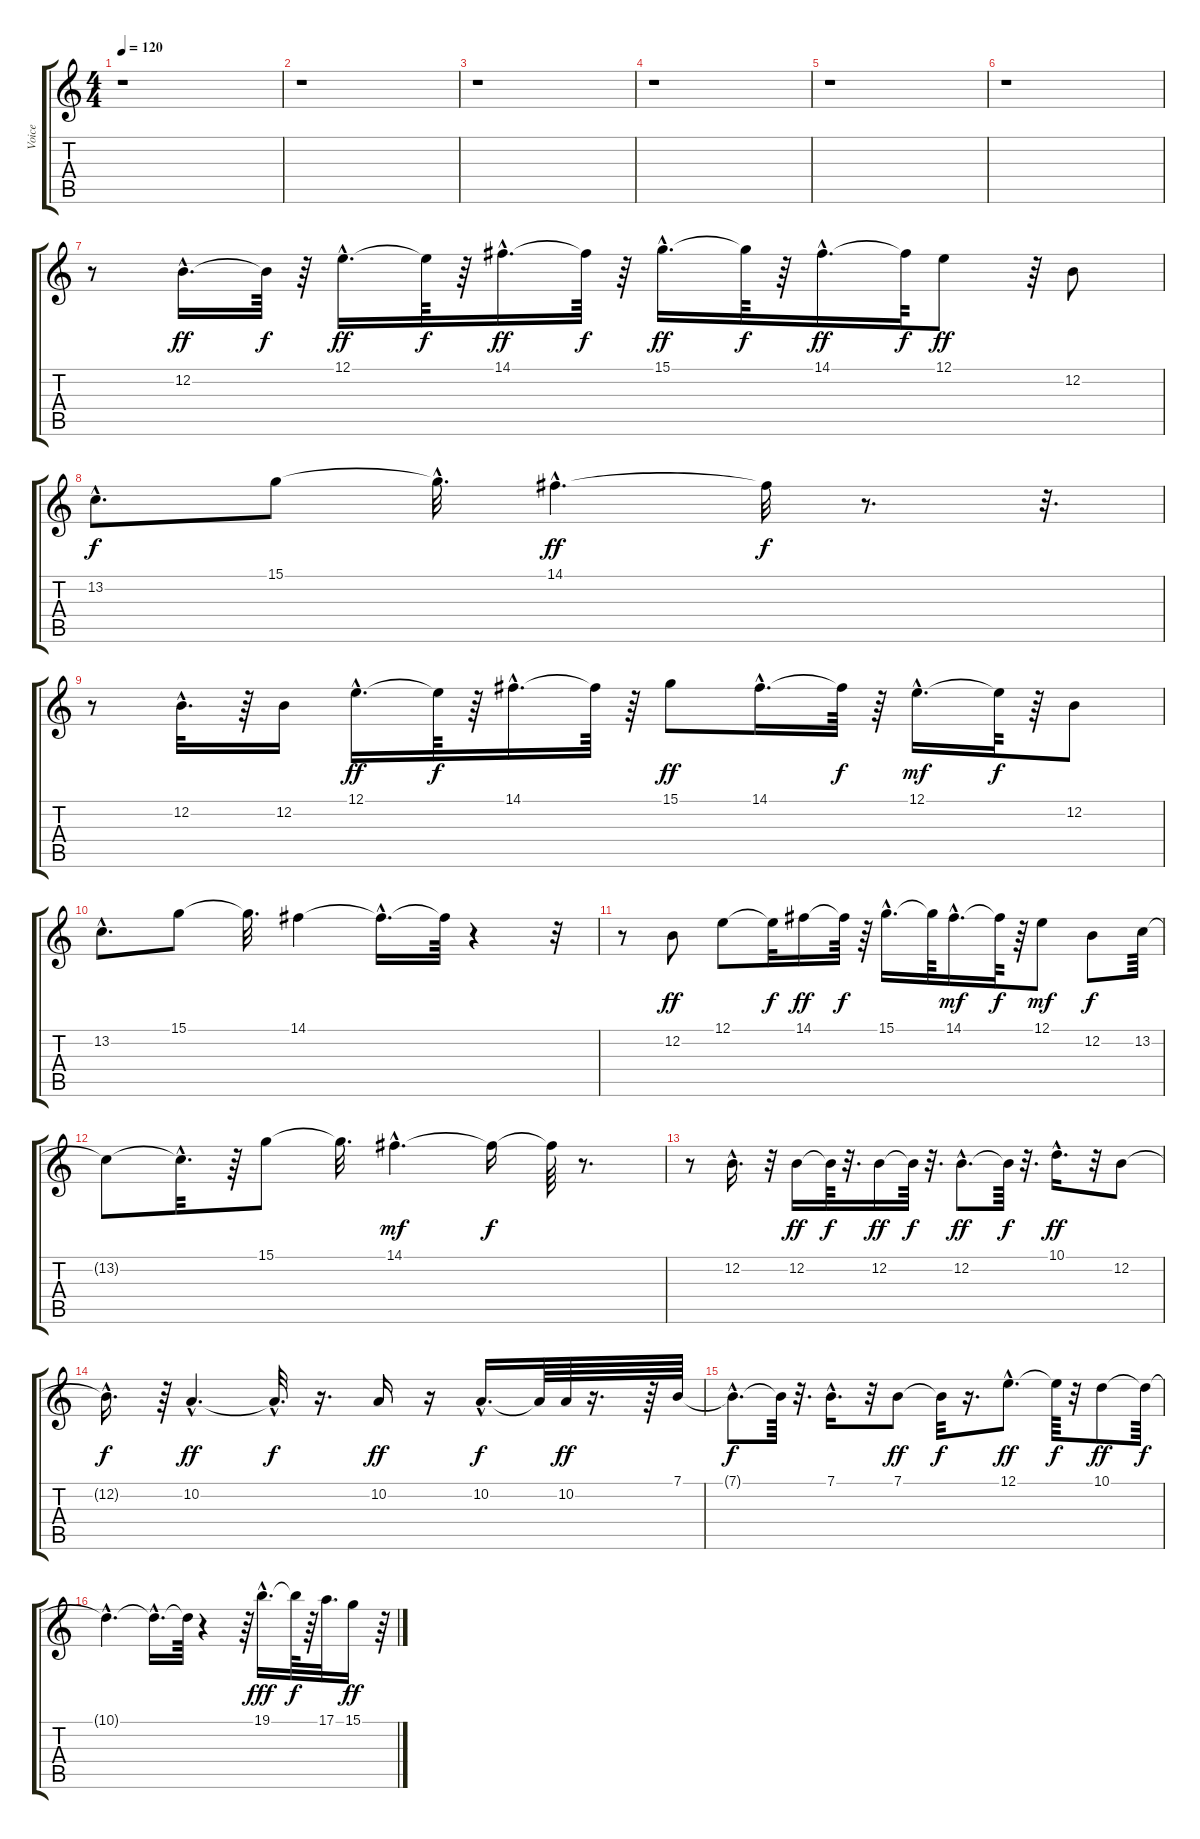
\track ("Voice" "Voice") {instrument lead2sawtooth}
\staff {score tabs}
\tuning (E4 B3 G3 D3 A2 E2) {hide}
\ts (4 4)
\tempo 120
\clef g2
\ks c
r.1{dy ff instrument lead2sawtooth} |
r.1 |
r.1 |
r.1 |
r.1 |
r.1 |
r.8 12.2{hac}.16{d} 12.2{t}.64{dy f} r.64 12.1{hac}.16{d dy ff} 12.1{t}.64{dy f} r.64 14.1{hac}.16{d dy ff} 14.1{t}.64{dy f} r.64 15.1{hac}.16{d dy ff} 15.1{t}.64{dy f} r.64 14.1{hac}.16{d dy ff} 14.1{t}.64{dy f} 12.1.8{dy ff} r.64 12.2.8 |
13.2{hac}.8{d dy f} 15.1.8 15.1{hac t}.32{d} 14.1{hac}.4{d dy ff} 14.1{t}.32{dy f} r.8{d} r.32{d} |
r.8 12.2{hac}.32{d} r.64 12.2.16 12.1{hac}.16{d dy ff} 12.1{t}.64{dy f} r.64 14.1{hac}.16{d} 14.1{t}.64 r.64 15.1.8{dy ff} 14.1{hac}.16{d} 14.1{t}.64{dy f} r.64 12.1{hac}.16{d dy mf} 12.1{t}.64{dy f} r.64 12.2.8 |
13.2{hac}.8{d} 15.1.8 15.1{t}.32{d} 14.1.4 14.1{hac t}.16{d} 14.1{t}.64 r.4 r.32 |
r.8 12.2.8{dy ff} 12.1.8 12.1{t}.32{dy f} 14.1.16{dy ff} 14.1{t}.64{dy f} r.64 15.1{hac}.16{d} 15.1{t}.64 14.1{hac}.16{d dy mf} 14.1{t}.64{dy f} r.64 12.1.8{dy mf} 12.2.8{dy f} 13.2.64 |
13.2{t}.8 13.2{hac t}.32{d} r.64 15.1.8 15.1{t}.32{d} 14.1{hac}.4{d dy mf} 14.1{t}.16{dy f} 14.1{t}.64 r.8{d} |
r.8 12.2{hac}.16{d} r.32 12.2.16{dy ff} 12.2{t}.64{dy f} r.32{d} 12.2.16{dy ff} 12.2{t}.64{dy f} r.32{d} 12.2{hac}.8{d dy ff} 12.2{t}.64{dy f} r.32{d} 10.1{hac}.16{d dy ff} r.32 12.2.8 |
12.2{hac t}.16{d dy f} r.64 10.2{hac}.4{d dy ff} 10.2{hac t}.32{d dy f} r.16{d} 10.2.16{dy ff} r.16 10.2{hac}.16{d dy f} 10.2{t}.64 10.2.64{dy ff} r.16{d} r.64 7.1.64 |
7.1{hac t}.8{d dy f} 7.1{t}.64 r.32{d} 7.1{hac}.16{d} r.32 7.1.8{dy ff} 7.1{t}.32{dy f} r.16{d} 12.1{hac}.8{d dy ff} 12.1{t}.64{dy f} r.32 10.1.8{dy ff} 10.1{t}.64{dy f} |
10.1{hac t}.4{d} 10.1{hac t}.16{d} 10.1{t}.64 r.4 r.64 19.1{hac}.16{d dy fff} 19.1{t}.64{dy f} r.64 17.1.32{d} 15.1.16{dy ff} r.64
